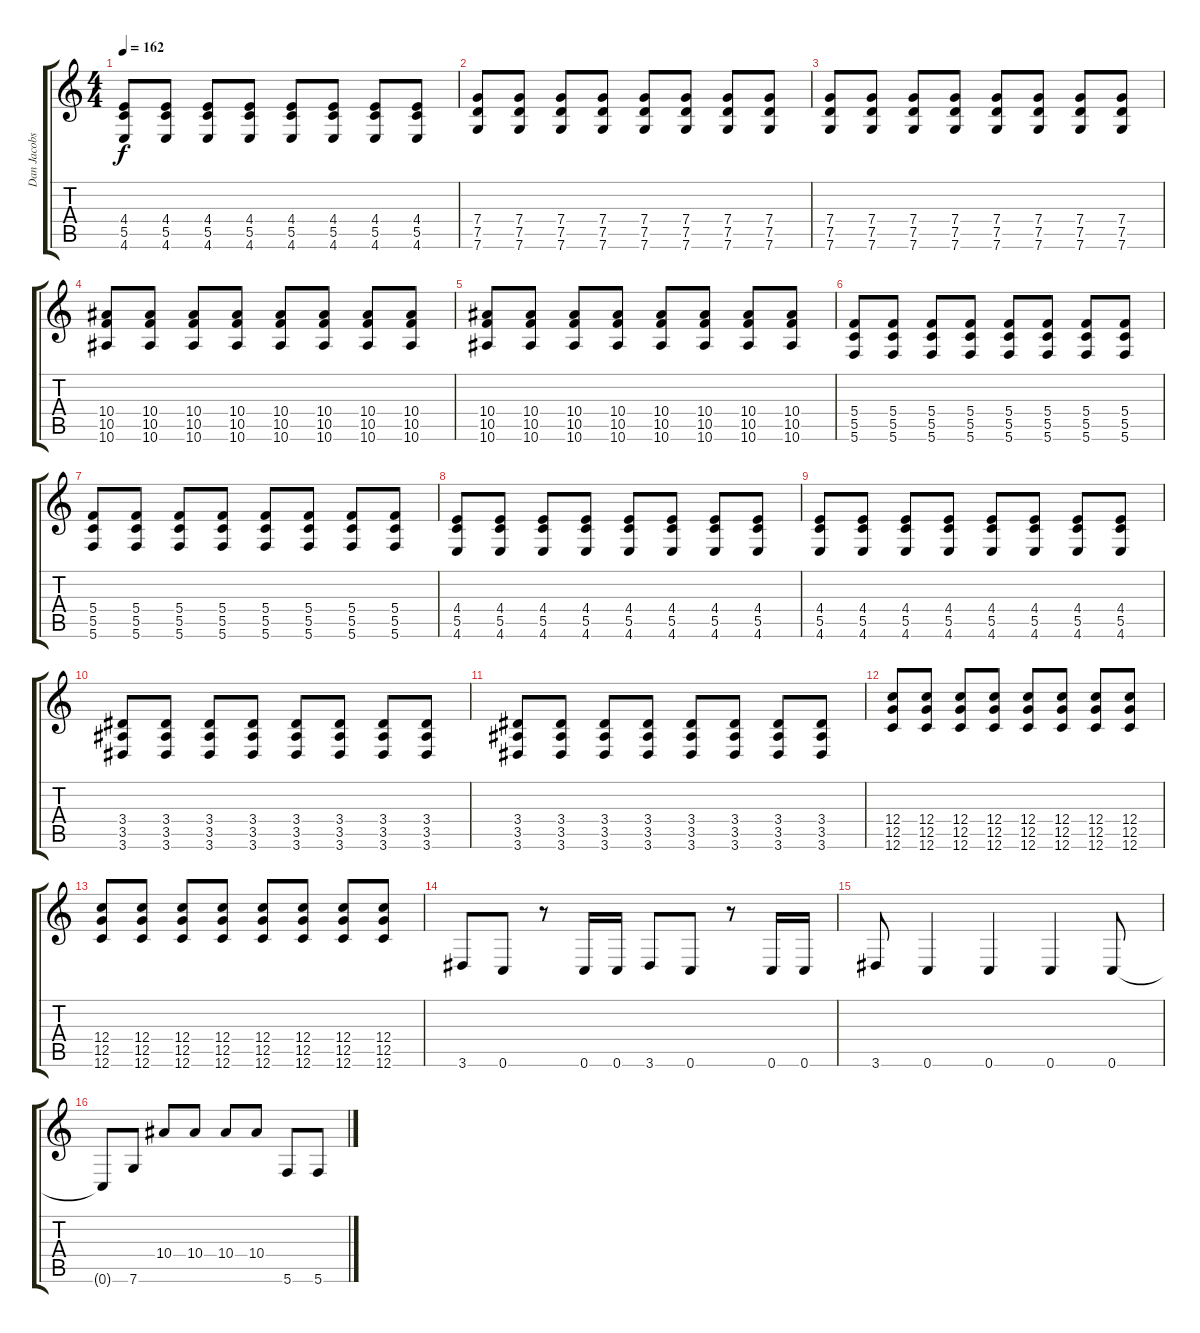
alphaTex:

\track ("Dan Jacobs" "Dan Jacobs") {instrument distortionguitar}
\staff {score tabs}
\tuning (D4 A3 F3 C3 G2 C2) {hide}
\ts (4 4)
\tempo 162
\clef g2
\ks c
(4.4 5.5 4.6).8{dy f} (4.4 5.5 4.6).8 (4.4 5.5 4.6).8 (4.4 5.5 4.6).8 (4.4 5.5 4.6).8 (4.4 5.5 4.6).8 (4.4 5.5 4.6).8 (4.4 5.5 4.6).8 |
(7.4 7.5 7.6).8 (7.4 7.5 7.6).8 (7.4 7.5 7.6).8 (7.4 7.5 7.6).8 (7.4 7.5 7.6).8 (7.4 7.5 7.6).8 (7.4 7.5 7.6).8 (7.4 7.5 7.6).8 |
(7.4 7.5 7.6).8 (7.4 7.5 7.6).8 (7.4 7.5 7.6).8 (7.4 7.5 7.6).8 (7.4 7.5 7.6).8 (7.4 7.5 7.6).8 (7.4 7.5 7.6).8 (7.4 7.5 7.6).8 |
(10.4 10.5 10.6).8 (10.4 10.5 10.6).8 (10.4 10.5 10.6).8 (10.4 10.5 10.6).8 (10.4 10.5 10.6).8 (10.4 10.5 10.6).8 (10.4 10.5 10.6).8 (10.4 10.5 10.6).8 |
(10.4 10.5 10.6).8 (10.4 10.5 10.6).8 (10.4 10.5 10.6).8 (10.4 10.5 10.6).8 (10.4 10.5 10.6).8 (10.4 10.5 10.6).8 (10.4 10.5 10.6).8 (10.4 10.5 10.6).8 |
(5.4 5.5 5.6).8 (5.4 5.5 5.6).8 (5.4 5.5 5.6).8 (5.4 5.5 5.6).8 (5.4 5.5 5.6).8 (5.4 5.5 5.6).8 (5.4 5.5 5.6).8 (5.4 5.5 5.6).8 |
(5.4 5.5 5.6).8 (5.4 5.5 5.6).8 (5.4 5.5 5.6).8 (5.4 5.5 5.6).8 (5.4 5.5 5.6).8 (5.4 5.5 5.6).8 (5.4 5.5 5.6).8 (5.4 5.5 5.6).8 |
(4.4 5.5 4.6).8 (4.4 5.5 4.6).8 (4.4 5.5 4.6).8 (4.4 5.5 4.6).8 (4.4 5.5 4.6).8 (4.4 5.5 4.6).8 (4.4 5.5 4.6).8 (4.4 5.5 4.6).8 |
(4.4 5.5 4.6).8 (4.4 5.5 4.6).8 (4.4 5.5 4.6).8 (4.4 5.5 4.6).8 (4.4 5.5 4.6).8 (4.4 5.5 4.6).8 (4.4 5.5 4.6).8 (4.4 5.5 4.6).8 |
(3.4 3.5 3.6).8 (3.4 3.5 3.6).8 (3.4 3.5 3.6).8 (3.4 3.5 3.6).8 (3.4 3.5 3.6).8 (3.4 3.5 3.6).8 (3.4 3.5 3.6).8 (3.4 3.5 3.6).8 |
(3.4 3.5 3.6).8 (3.4 3.5 3.6).8 (3.4 3.5 3.6).8 (3.4 3.5 3.6).8 (3.4 3.5 3.6).8 (3.4 3.5 3.6).8 (3.4 3.5 3.6).8 (3.4 3.5 3.6).8 |
(12.4 12.5 12.6).8 (12.4 12.5 12.6).8 (12.4 12.5 12.6).8 (12.4 12.5 12.6).8 (12.4 12.5 12.6).8 (12.4 12.5 12.6).8 (12.4 12.5 12.6).8 (12.4 12.5 12.6).8 |
(12.4 12.5 12.6).8 (12.4 12.5 12.6).8 (12.4 12.5 12.6).8 (12.4 12.5 12.6).8 (12.4 12.5 12.6).8 (12.4 12.5 12.6).8 (12.4 12.5 12.6).8 (12.4 12.5 12.6).8 |
3.6.8 0.6.8 r.8 0.6.16 0.6.16 3.6.8 0.6.8 r.8 0.6.16 0.6.16 |
3.6.8 0.6.4 0.6.4 0.6.4 0.6.8 |
0.6{t}.8 7.6.8 10.4.8 10.4.8 10.4.8 10.4.8 5.6.8 5.6.8
